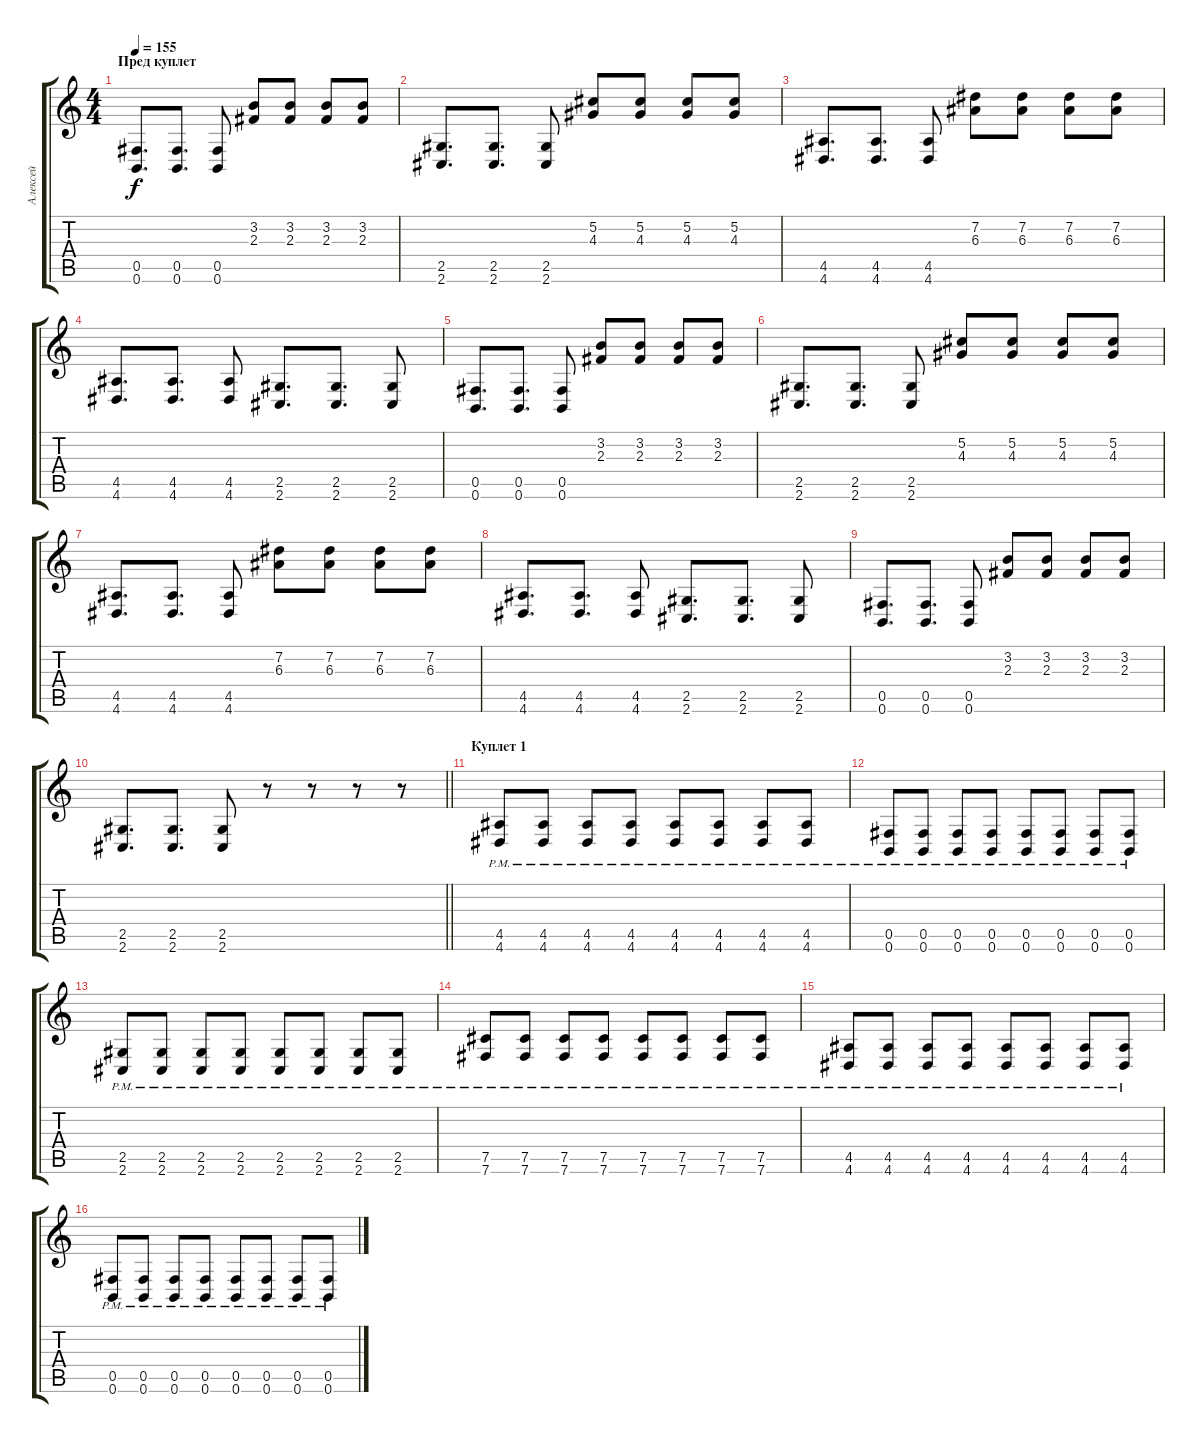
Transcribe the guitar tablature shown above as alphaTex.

\track ("Алексей" "Алексей") {instrument distortionguitar}
\staff {score tabs}
\tuning (Db4 Ab3 E3 B2 Gb2 B1) {hide}
\ts (4 4)
\section ("" "Пред куплет")
\tempo 155
\clef g2
\ks c
(0.5 0.6).8{d dy f} (0.5 0.6).8{d} (0.5 0.6).8 (3.2 2.3).8 (3.2 2.3).8 (3.2 2.3).8 (3.2 2.3).8 |
(2.5 2.6).8{d} (2.5 2.6).8{d} (2.5 2.6).8 (5.2 4.3).8 (5.2 4.3).8 (5.2 4.3).8 (5.2 4.3).8 |
(4.5 4.6).8{d} (4.5 4.6).8{d} (4.5 4.6).8 (7.2 6.3).8 (7.2 6.3).8 (7.2 6.3).8 (7.2 6.3).8 |
(4.5 4.6).8{d} (4.5 4.6).8{d} (4.5 4.6).8 (2.5 2.6).8{d} (2.5 2.6).8{d} (2.5 2.6).8 |
(0.5 0.6).8{d} (0.5 0.6).8{d} (0.5 0.6).8 (3.2 2.3).8 (3.2 2.3).8 (3.2 2.3).8 (3.2 2.3).8 |
(2.5 2.6).8{d} (2.5 2.6).8{d} (2.5 2.6).8 (5.2 4.3).8 (5.2 4.3).8 (5.2 4.3).8 (5.2 4.3).8 |
(4.5 4.6).8{d} (4.5 4.6).8{d} (4.5 4.6).8 (7.2 6.3).8 (7.2 6.3).8 (7.2 6.3).8 (7.2 6.3).8 |
(4.5 4.6).8{d} (4.5 4.6).8{d} (4.5 4.6).8 (2.5 2.6).8{d} (2.5 2.6).8{d} (2.5 2.6).8 |
(0.5 0.6).8{d} (0.5 0.6).8{d} (0.5 0.6).8 (3.2 2.3).8 (3.2 2.3).8 (3.2 2.3).8 (3.2 2.3).8 |
\barLineRight lightlight
(2.5 2.6).8{d} (2.5 2.6).8{d} (2.5 2.6).8 r.8 r.8 r.8 r.8 |
\section ("" "Куплет 1")
(4.5{pm} 4.6{pm}).8 (4.5{pm} 4.6{pm}).8 (4.5{pm} 4.6{pm}).8 (4.5{pm} 4.6{pm}).8 (4.5{pm} 4.6{pm}).8 (4.5{pm} 4.6{pm}).8 (4.5{pm} 4.6{pm}).8 (4.5{pm} 4.6{pm}).8 |
(0.5{pm} 0.6{pm}).8 (0.5{pm} 0.6{pm}).8 (0.5{pm} 0.6{pm}).8 (0.5{pm} 0.6{pm}).8 (0.5{pm} 0.6{pm}).8 (0.5{pm} 0.6{pm}).8 (0.5{pm} 0.6{pm}).8 (0.5{pm} 0.6{pm}).8 |
(2.5{pm} 2.6{pm}).8 (2.5{pm} 2.6{pm}).8 (2.5{pm} 2.6{pm}).8 (2.5{pm} 2.6{pm}).8 (2.5{pm} 2.6{pm}).8 (2.5{pm} 2.6{pm}).8 (2.5{pm} 2.6{pm}).8 (2.5{pm} 2.6{pm}).8 |
(7.5{pm} 7.6{pm}).8 (7.5{pm} 7.6{pm}).8 (7.5{pm} 7.6{pm}).8 (7.5{pm} 7.6{pm}).8 (7.5{pm} 7.6{pm}).8 (7.5{pm} 7.6{pm}).8 (7.5{pm} 7.6{pm}).8 (7.5{pm} 7.6{pm}).8 |
(4.5{pm} 4.6{pm}).8 (4.5{pm} 4.6{pm}).8 (4.5{pm} 4.6{pm}).8 (4.5{pm} 4.6{pm}).8 (4.5{pm} 4.6{pm}).8 (4.5{pm} 4.6{pm}).8 (4.5{pm} 4.6{pm}).8 (4.5{pm} 4.6{pm}).8 |
(0.5{pm} 0.6{pm}).8 (0.5{pm} 0.6{pm}).8 (0.5{pm} 0.6{pm}).8 (0.5{pm} 0.6{pm}).8 (0.5{pm} 0.6{pm}).8 (0.5{pm} 0.6{pm}).8 (0.5{pm} 0.6{pm}).8 (0.5{pm} 0.6{pm}).8
